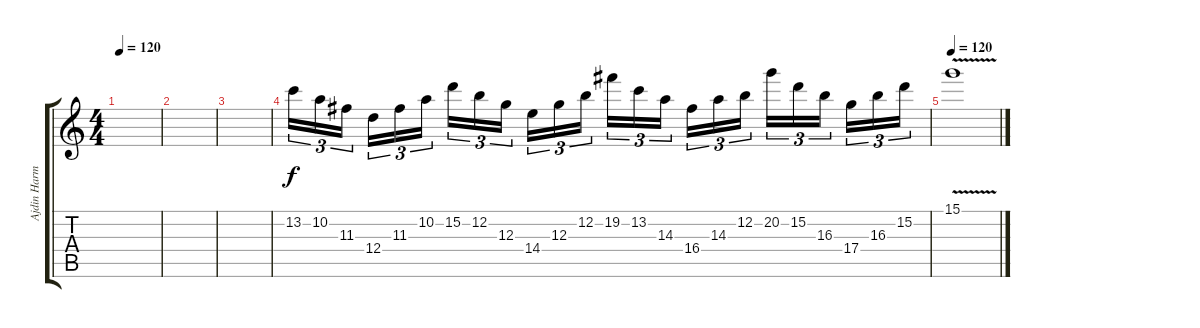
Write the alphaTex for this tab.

\track ("Ajdin Harmony" "Ajdin Harm") {instrument overdrivenguitar}
\staff {score tabs}
\tuning (E4 B3 G3 D3 A2 E2) {hide}
\ts (4 4)
\tempo 120
\clef g2
\ks c
|
|
|
13.2.16{tu (3 2)} 10.2.16{tu (3 2)} 11.3.16{tu (3 2)} 12.4.16{tu (3 2)} 11.3.16{tu (3 2)} 10.2.16{tu (3 2)} 15.2.16{tu (3 2)} 12.2.16{tu (3 2)} 12.3.16{tu (3 2)} 14.4.16{tu (3 2)} 12.3.16{tu (3 2)} 12.2.16{tu (3 2)} 19.2.16{tu (3 2)} 13.2.16{tu (3 2)} 14.3.16{tu (3 2)} 16.4.16{tu (3 2)} 14.3.16{tu (3 2)} 12.2.16{tu (3 2)} 20.2.16{tu (3 2)} 15.2.16{tu (3 2)} 16.3.16{tu (3 2)} 17.4.16{tu (3 2)} 16.3.16{tu (3 2)} 15.2.16{tu (3 2)} |
\tempo 120
15.1{v}.1
